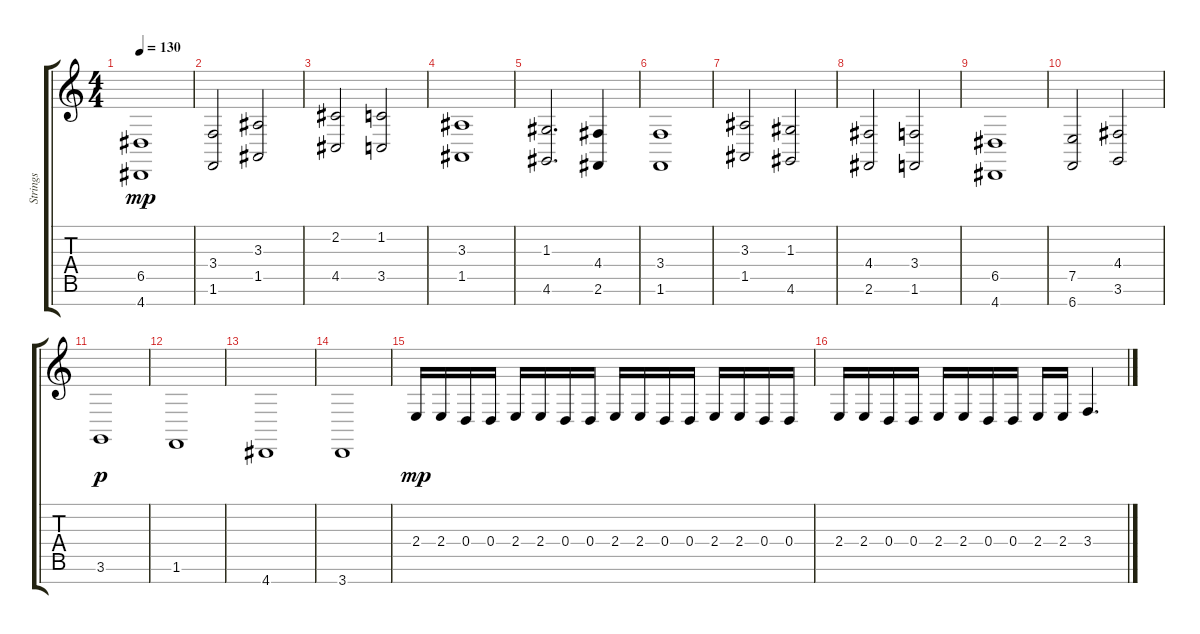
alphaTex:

\track ("Strings" "Strings") {instrument stringensemble1}
\staff {score tabs}
\tuning (E4 B3 G3 D3 A2 E2 B1) {hide}
\ts (4 4)
\tempo 130
\clef g2
\ks c
(6.5 4.7).1{dy mp} |
(3.4 1.6).2 (3.3 1.5).2 |
(2.2 4.5).2 (1.2 3.5).2 |
(3.3 1.5).1 |
(1.3 4.6).2{d} (4.4 2.6).4 |
(3.4 1.6).1 |
(3.3 1.5).2 (1.3 4.6).2 |
(4.4 2.6).2 (3.4 1.6).2 |
(6.5 4.7).1 |
(7.5 6.7).2 (4.4 3.6).2 |
3.6.1{dy p volume 13} |
1.6.1 |
4.7.1 |
3.7.1 |
2.4.16{dy mp} 2.4.16 0.4.16 0.4.16 2.4.16 2.4.16 0.4.16 0.4.16 2.4.16 2.4.16 0.4.16 0.4.16 2.4.16 2.4.16 0.4.16 0.4.16 |
2.4.16 2.4.16 0.4.16 0.4.16 2.4.16 2.4.16 0.4.16 0.4.16 2.4.16 2.4.16 3.4.4{d}
